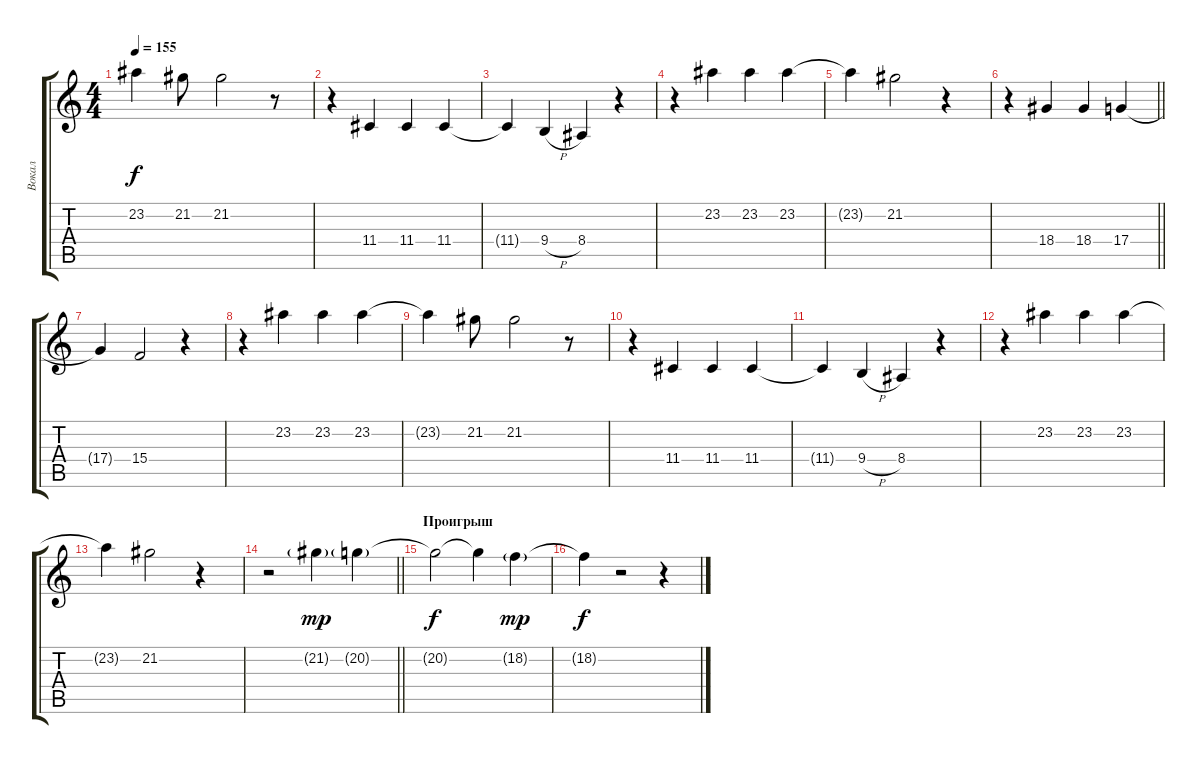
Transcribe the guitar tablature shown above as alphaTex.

\track ("Вокал" "Вокал") {instrument tremolostrings}
\staff {score tabs}
\tuning (E4 B3 G3 D3 A2 E2) {hide}
\ts (4 4)
\tempo 155
\clef g2
\ks c
23.2{t}.4{dy f} 21.2.8 21.2.2 r.8 |
r.4 11.4.4 11.4.4 11.4.4 |
11.4{t}.4 9.4{h}.4 8.4.4 r.4 |
r.4 23.2.4 23.2.4 23.2.4 |
23.2{t}.4 21.2.2 r.4 |
\barLineRight lightlight
r.4{volume 16} 18.4.4 18.4.4 17.4.4 |
17.4{t}.4 15.4.2 r.4 |
r.4 23.2.4{volume 13} 23.2.4 23.2.4 |
23.2{t}.4 21.2.8 21.2.2 r.8 |
r.4 11.4.4 11.4.4 11.4.4 |
11.4{t}.4 9.4{h}.4 8.4.4 r.4 |
r.4 23.2.4 23.2.4 23.2.4 |
23.2{t}.4 21.2.2 r.4 |
\barLineRight lightlight
r.2{volume 16} 21.2{g}.4{dy mp} 20.2{g}.4 |
\section ("" "Проигрыш")
20.2{t}.2{dy f} 20.2{t}.4 18.2{g}.4{dy mp} |
18.2{t}.4{dy f} r.2 r.4
